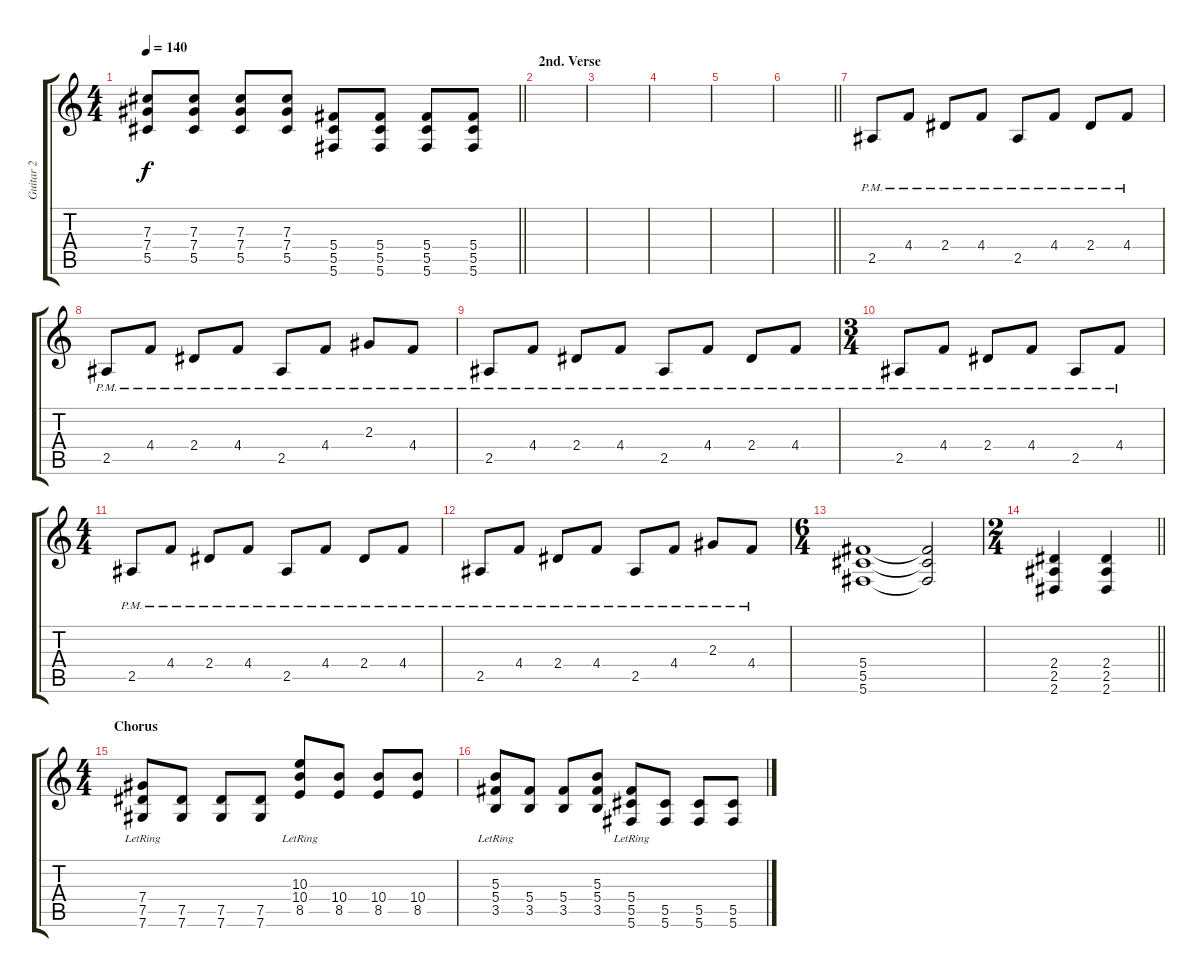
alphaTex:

\track ("Guitar 2" "Guitar 2") {instrument overdrivenguitar}
\staff {score tabs}
\tuning (Eb4 Bb3 Gb3 Db3 Ab2 Db2) {hide}
\ts (4 4)
\tempo 140
\clef g2
\barLineRight lightlight
\ks c
(7.3 7.4 5.5).8{dy f} (7.3 7.4 5.5).8 (7.3 7.4 5.5).8 (7.3 7.4 5.5).8 (5.4 5.5 5.6).8 (5.4 5.5 5.6).8 (5.4 5.5 5.6).8 (5.4 5.5 5.6).8 |
\section ("" "2nd. Verse")
|
|
|
|
\barLineRight lightlight
|
2.5{pm}.8 4.4{pm}.8 2.4{pm}.8 4.4{pm}.8 2.5{pm}.8 4.4{pm}.8 2.4{pm}.8 4.4{pm}.8 |
2.5{pm}.8 4.4{pm}.8 2.4{pm}.8 4.4{pm}.8 2.5{pm}.8 4.4{pm}.8 2.3{pm}.8 4.4{pm}.8 |
2.5{pm}.8 4.4{pm}.8 2.4{pm}.8 4.4{pm}.8 2.5{pm}.8 4.4{pm}.8 2.4{pm}.8 4.4{pm}.8 |
\ts (3 4)
2.5{pm}.8 4.4{pm}.8 2.4{pm}.8 4.4{pm}.8 2.5{pm}.8 4.4{pm}.8 |
\ts (4 4)
2.5{pm}.8 4.4{pm}.8 2.4{pm}.8 4.4{pm}.8 2.5{pm}.8 4.4{pm}.8 2.4{pm}.8 4.4{pm}.8 |
2.5{pm}.8 4.4{pm}.8 2.4{pm}.8 4.4{pm}.8 2.5{pm}.8 4.4{pm}.8 2.3{pm}.8 4.4{pm}.8 |
\ts (6 4)
(5.4 5.5 5.6).1 (5.4{t} 5.5{t} 5.6{t}).2 |
\ts (2 4)
\barLineRight lightlight
(2.4 2.5 2.6).4 (2.4 2.5 2.6).4 |
\ts (4 4)
\section ("" "Chorus")
(7.4{lr} 7.5 7.6).8 (7.5 7.6).8 (7.5 7.6).8 (7.5 7.6).8 (10.3{lr} 10.4 8.5).8 (10.4 8.5).8 (10.4 8.5).8 (10.4 8.5).8 |
(5.3{lr} 5.4 3.5).8 (5.4 3.5).8 (5.4 3.5).8 (5.3 5.4 3.5).8 (5.4{lr} 5.5 5.6).8 (5.5 5.6).8 (5.5 5.6).8 (5.5 5.6).8
